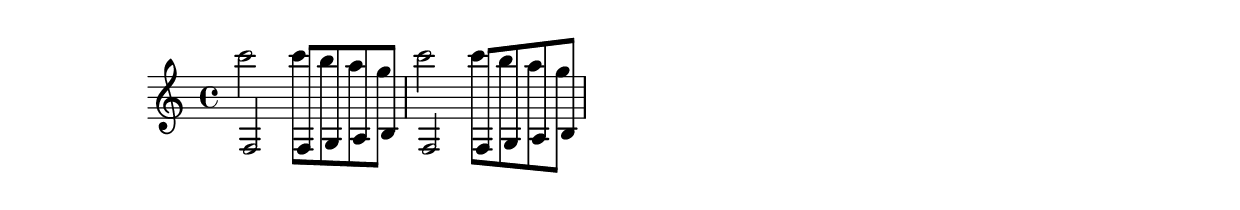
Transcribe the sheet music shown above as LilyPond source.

\version "2.10.0"

\header { texidoc = "@cindex Stem Extend
Extending stems to the center line may be prevented using @code{no-stem-extend}.
"
}

\score { 
  \context Voice \relative c {
	\context Staff <<
		\new Voice { 
			f2 f8 g a b 
			\override Stem  #'no-stem-extend = ##t
		 	f2 f8 g a b
		}
		\new Voice { 
			c''2 c8 b a g
			\override Stem  #'no-stem-extend = ##t
			c2 c8 b a g
		}
	>>
	
  }
  \layout { ragged-right = ##t}  
}

